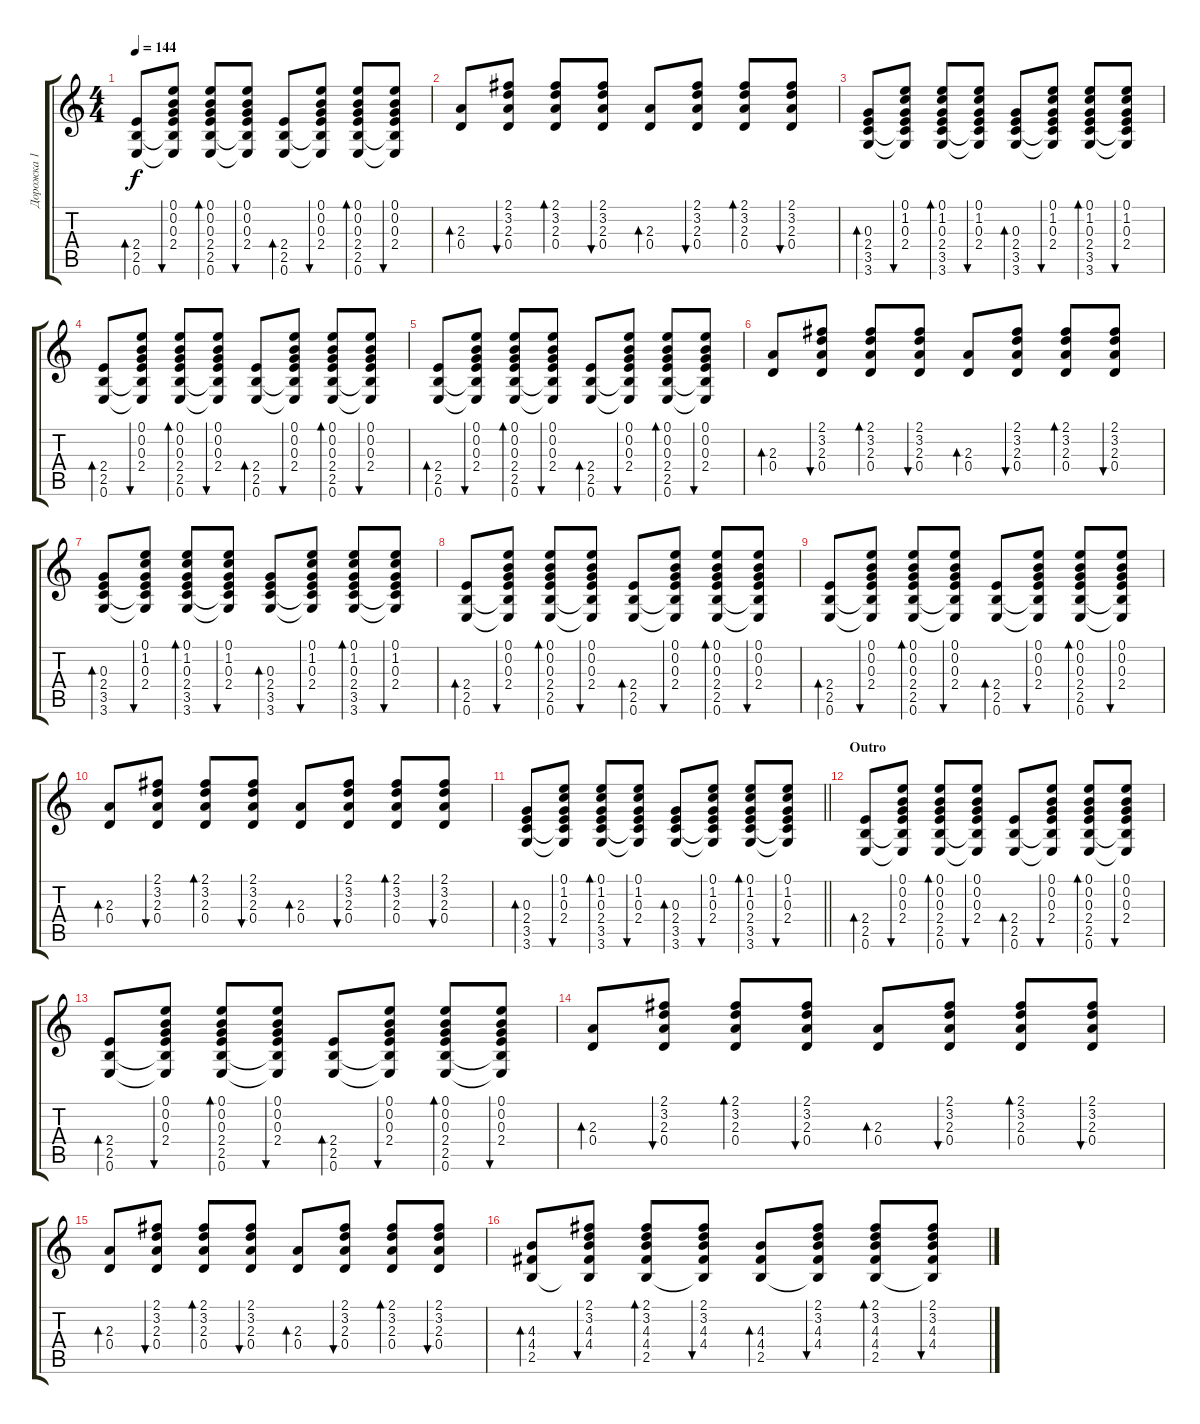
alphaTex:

\track ("Дорожка 1" "Дорожка 1") {instrument acousticguitarsteel}
\staff {score tabs}
\tuning (E4 B3 G3 D3 A2 E2) {hide}
\ts (4 4)
\tempo 144
\clef g2
\ks c
(2.4 2.5 0.6).8{bd 60 dy f} (0.1 0.2 0.3 2.4 2.5{t} 0.6{t}).8{bu 60} (0.1 0.2 0.3 2.4 2.5 0.6).8{bd 60} (0.1 0.2 0.3 2.4 2.5{t} 0.6{t}).8{bu 60} (2.4 2.5 0.6).8{bd 60} (0.1 0.2 0.3 2.4 2.5{t} 0.6{t}).8{bu 60} (0.1 0.2 0.3 2.4 2.5 0.6).8{bd 60} (0.1 0.2 0.3 2.4 2.5{t} 0.6{t}).8{bu 60} |
(2.3 0.4).8{bd 60} (2.1 3.2 2.3 0.4).8{bu 60} (2.1 3.2 2.3 0.4).8{bd 60} (2.1 3.2 2.3 0.4).8{bu 60} (2.3 0.4).8{bd 60} (2.1 3.2 2.3 0.4).8{bu 60} (2.1 3.2 2.3 0.4).8{bd 60} (2.1 3.2 2.3 0.4).8{bu 60} |
(0.3 2.4 3.5 3.6).8{bd 60} (0.1 1.2 0.3 2.4 3.5{t} 3.6{t}).8{bu 60} (0.1 1.2 0.3 2.4 3.5 3.6).8{bd 60} (0.1 1.2 0.3 2.4 3.5{t} 3.6{t}).8{bu 60} (0.3 2.4 3.5 3.6).8{bd 60} (0.1 1.2 0.3 2.4 3.5{t} 3.6{t}).8{bu 60} (0.1 1.2 0.3 2.4 3.5 3.6).8{bd 60} (0.1 1.2 0.3 2.4 3.5{t} 3.6{t}).8{bu 60} |
(2.4 2.5 0.6).8{bd 60} (0.1 0.2 0.3 2.4 2.5{t} 0.6{t}).8{bu 60} (0.1 0.2 0.3 2.4 2.5 0.6).8{bd 60} (0.1 0.2 0.3 2.4 2.5{t} 0.6{t}).8{bu 60} (2.4 2.5 0.6).8{bd 60} (0.1 0.2 0.3 2.4 2.5{t} 0.6{t}).8{bu 60} (0.1 0.2 0.3 2.4 2.5 0.6).8{bd 60} (0.1 0.2 0.3 2.4 2.5{t} 0.6{t}).8{bu 60} |
(2.4 2.5 0.6).8{bd 60} (0.1 0.2 0.3 2.4 2.5{t} 0.6{t}).8{bu 60} (0.1 0.2 0.3 2.4 2.5 0.6).8{bd 60} (0.1 0.2 0.3 2.4 2.5{t} 0.6{t}).8{bu 60} (2.4 2.5 0.6).8{bd 60} (0.1 0.2 0.3 2.4 2.5{t} 0.6{t}).8{bu 60} (0.1 0.2 0.3 2.4 2.5 0.6).8{bd 60} (0.1 0.2 0.3 2.4 2.5{t} 0.6{t}).8{bu 60} |
(2.3 0.4).8{bd 60} (2.1 3.2 2.3 0.4).8{bu 60} (2.1 3.2 2.3 0.4).8{bd 60} (2.1 3.2 2.3 0.4).8{bu 60} (2.3 0.4).8{bd 60} (2.1 3.2 2.3 0.4).8{bu 60} (2.1 3.2 2.3 0.4).8{bd 60} (2.1 3.2 2.3 0.4).8{bu 60} |
(0.3 2.4 3.5 3.6).8{bd 60} (0.1 1.2 0.3 2.4 3.5{t} 3.6{t}).8{bu 60} (0.1 1.2 0.3 2.4 3.5 3.6).8{bd 60} (0.1 1.2 0.3 2.4 3.5{t} 3.6{t}).8{bu 60} (0.3 2.4 3.5 3.6).8{bd 60} (0.1 1.2 0.3 2.4 3.5{t} 3.6{t}).8{bu 60} (0.1 1.2 0.3 2.4 3.5 3.6).8{bd 60} (0.1 1.2 0.3 2.4 3.5{t} 3.6{t}).8{bu 60} |
(2.4 2.5 0.6).8{bd 60} (0.1 0.2 0.3 2.4 2.5{t} 0.6{t}).8{bu 60} (0.1 0.2 0.3 2.4 2.5 0.6).8{bd 60} (0.1 0.2 0.3 2.4 2.5{t} 0.6{t}).8{bu 60} (2.4 2.5 0.6).8{bd 60} (0.1 0.2 0.3 2.4 2.5{t} 0.6{t}).8{bu 60} (0.1 0.2 0.3 2.4 2.5 0.6).8{bd 60} (0.1 0.2 0.3 2.4 2.5{t} 0.6{t}).8{bu 60} |
(2.4 2.5 0.6).8{bd 60} (0.1 0.2 0.3 2.4 2.5{t} 0.6{t}).8{bu 60} (0.1 0.2 0.3 2.4 2.5 0.6).8{bd 60} (0.1 0.2 0.3 2.4 2.5{t} 0.6{t}).8{bu 60} (2.4 2.5 0.6).8{bd 60} (0.1 0.2 0.3 2.4 2.5{t} 0.6{t}).8{bu 60} (0.1 0.2 0.3 2.4 2.5 0.6).8{bd 60} (0.1 0.2 0.3 2.4 2.5{t} 0.6{t}).8{bu 60} |
(2.3 0.4).8{bd 60} (2.1 3.2 2.3 0.4).8{bu 60} (2.1 3.2 2.3 0.4).8{bd 60} (2.1 3.2 2.3 0.4).8{bu 60} (2.3 0.4).8{bd 60} (2.1 3.2 2.3 0.4).8{bu 60} (2.1 3.2 2.3 0.4).8{bd 60} (2.1 3.2 2.3 0.4).8{bu 60} |
\barLineRight lightlight
(0.3 2.4 3.5 3.6).8{bd 60} (0.1 1.2 0.3 2.4 3.5{t} 3.6{t}).8{bu 60} (0.1 1.2 0.3 2.4 3.5 3.6).8{bd 60} (0.1 1.2 0.3 2.4 3.5{t} 3.6{t}).8{bu 60} (0.3 2.4 3.5 3.6).8{bd 60} (0.1 1.2 0.3 2.4 3.5{t} 3.6{t}).8{bu 60} (0.1 1.2 0.3 2.4 3.5 3.6).8{bd 60} (0.1 1.2 0.3 2.4 3.5{t} 3.6{t}).8{bu 60} |
\section ("" "Outro")
(2.4 2.5 0.6).8{bd 60} (0.1 0.2 0.3 2.4 2.5{t} 0.6{t}).8{bu 60} (0.1 0.2 0.3 2.4 2.5 0.6).8{bd 60} (0.1 0.2 0.3 2.4 2.5{t} 0.6{t}).8{bu 60} (2.4 2.5 0.6).8{bd 60} (0.1 0.2 0.3 2.4 2.5{t} 0.6{t}).8{bu 60} (0.1 0.2 0.3 2.4 2.5 0.6).8{bd 60} (0.1 0.2 0.3 2.4 2.5{t} 0.6{t}).8{bu 60} |
(2.4 2.5 0.6).8{bd 60} (0.1 0.2 0.3 2.4 2.5{t} 0.6{t}).8{bu 60} (0.1 0.2 0.3 2.4 2.5 0.6).8{bd 60} (0.1 0.2 0.3 2.4 2.5{t} 0.6{t}).8{bu 60} (2.4 2.5 0.6).8{bd 60} (0.1 0.2 0.3 2.4 2.5{t} 0.6{t}).8{bu 60} (0.1 0.2 0.3 2.4 2.5 0.6).8{bd 60} (0.1 0.2 0.3 2.4 2.5{t} 0.6{t}).8{bu 60} |
(2.3 0.4).8{bd 60} (2.1 3.2 2.3 0.4).8{bu 60} (2.1 3.2 2.3 0.4).8{bd 60} (2.1 3.2 2.3 0.4).8{bu 60} (2.3 0.4).8{bd 60} (2.1 3.2 2.3 0.4).8{bu 60} (2.1 3.2 2.3 0.4).8{bd 60} (2.1 3.2 2.3 0.4).8{bu 60} |
(2.3 0.4).8{bd 60} (2.1 3.2 2.3 0.4).8{bu 60} (2.1 3.2 2.3 0.4).8{bd 60} (2.1 3.2 2.3 0.4).8{bu 60} (2.3 0.4).8{bd 60} (2.1 3.2 2.3 0.4).8{bu 60} (2.1 3.2 2.3 0.4).8{bd 60} (2.1 3.2 2.3 0.4).8{bu 60} |
(4.3 4.4 2.5).8{bd 60} (2.1 3.2 4.3 4.4 2.5{t}).8{bu 60} (2.1 3.2 4.3 4.4 2.5).8{bd 60} (2.1 3.2 4.3 4.4 2.5{t}).8{bu 60} (4.3 4.4 2.5).8{bd 60} (2.1 3.2 4.3 4.4 2.5{t}).8{bu 60} (2.1 3.2 4.3 4.4 2.5).8{bd 60} (2.1 3.2 4.3 4.4 2.5{t}).8{bu 60}
